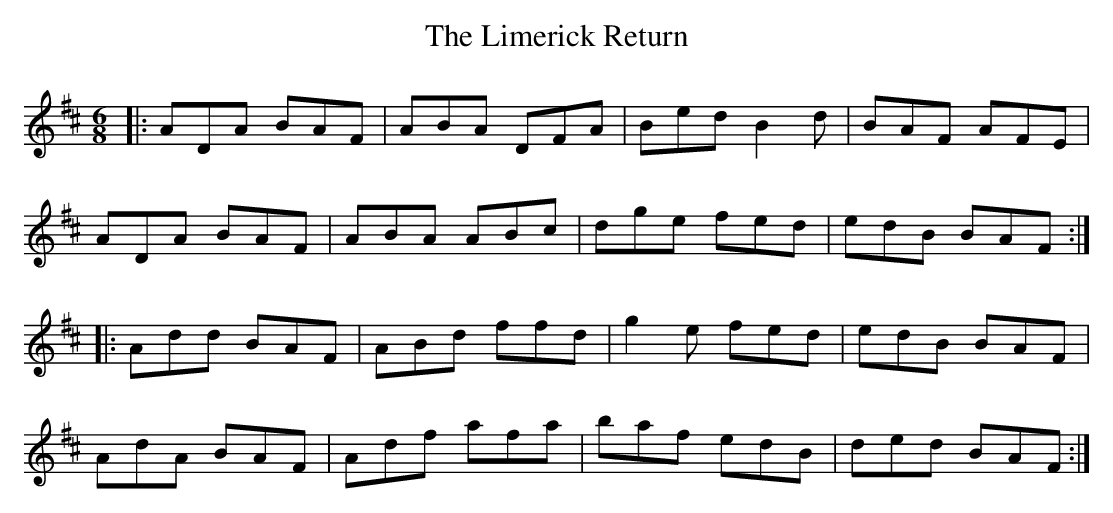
X:1
T: The Limerick Return
M: 6/8
L: 1/8
K: Dmaj
|:ADA BAF|ABA DFA|Bed B2d|BAF AFE |
ADA BAF|ABA ABc|dge fed|edB BAF :|
|:Add BAF|ABd ffd|g2e fed|edB BAF |
AdA BAF|Adf afa|baf edB|ded BAF :|
